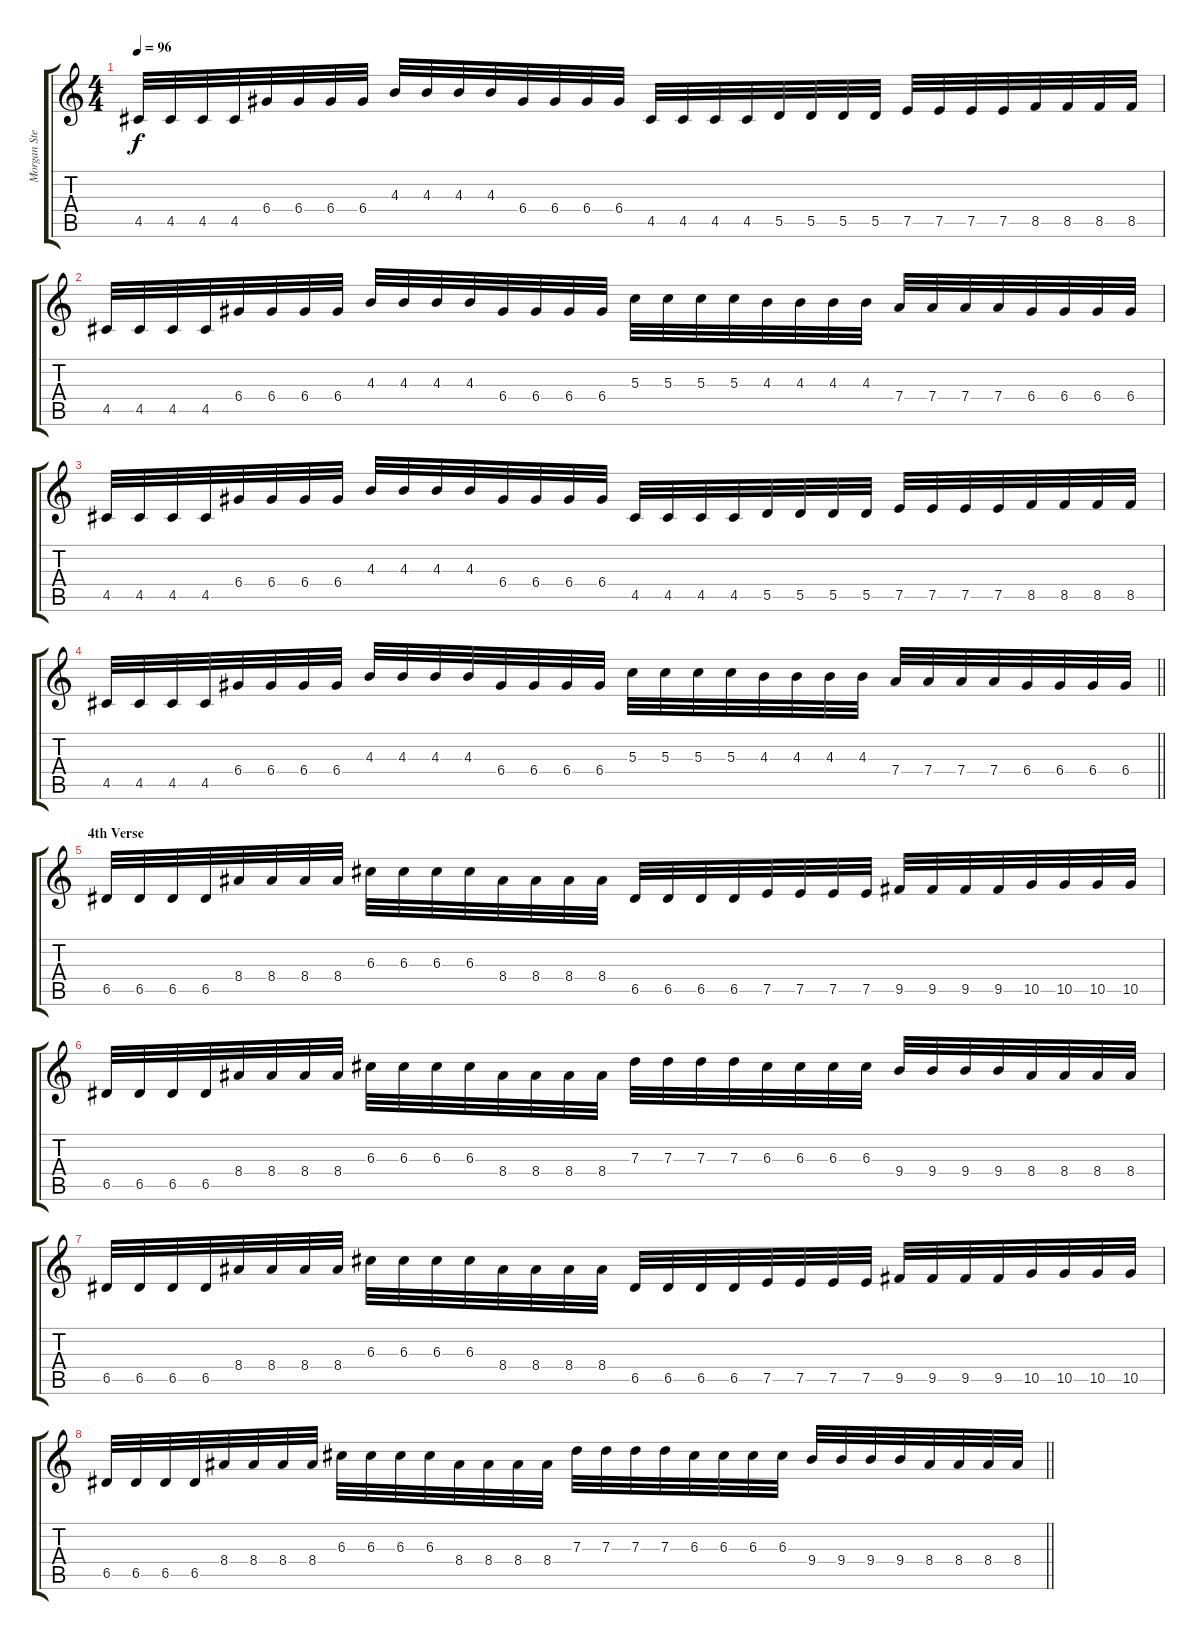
\track ("Morgan Steinmeyer Håkansson" "Morgan Ste") {instrument distortionguitar}
\staff {score tabs}
\tuning (E4 B3 G3 D3 A2 E2) {hide}
\ts (4 4)
\tempo 96
\clef g2
\ks c
4.5.32{dy f} 4.5.32 4.5.32 4.5.32 6.4.32 6.4.32 6.4.32 6.4.32 4.3.32 4.3.32 4.3.32 4.3.32 6.4.32 6.4.32 6.4.32 6.4.32 4.5.32 4.5.32 4.5.32 4.5.32 5.5.32 5.5.32 5.5.32 5.5.32 7.5.32 7.5.32 7.5.32 7.5.32 8.5.32 8.5.32 8.5.32 8.5.32 |
4.5.32 4.5.32 4.5.32 4.5.32 6.4.32 6.4.32 6.4.32 6.4.32 4.3.32 4.3.32 4.3.32 4.3.32 6.4.32 6.4.32 6.4.32 6.4.32 5.3.32 5.3.32 5.3.32 5.3.32 4.3.32 4.3.32 4.3.32 4.3.32 7.4.32 7.4.32 7.4.32 7.4.32 6.4.32 6.4.32 6.4.32 6.4.32 |
4.5.32 4.5.32 4.5.32 4.5.32 6.4.32 6.4.32 6.4.32 6.4.32 4.3.32 4.3.32 4.3.32 4.3.32 6.4.32 6.4.32 6.4.32 6.4.32 4.5.32 4.5.32 4.5.32 4.5.32 5.5.32 5.5.32 5.5.32 5.5.32 7.5.32 7.5.32 7.5.32 7.5.32 8.5.32 8.5.32 8.5.32 8.5.32 |
\barLineRight lightlight
4.5.32 4.5.32 4.5.32 4.5.32 6.4.32 6.4.32 6.4.32 6.4.32 4.3.32 4.3.32 4.3.32 4.3.32 6.4.32 6.4.32 6.4.32 6.4.32 5.3.32 5.3.32 5.3.32 5.3.32 4.3.32 4.3.32 4.3.32 4.3.32 7.4.32 7.4.32 7.4.32 7.4.32 6.4.32 6.4.32 6.4.32 6.4.32 |
\section ("" "4th Verse")
6.5.32 6.5.32 6.5.32 6.5.32 8.4.32 8.4.32 8.4.32 8.4.32 6.3.32 6.3.32 6.3.32 6.3.32 8.4.32 8.4.32 8.4.32 8.4.32 6.5.32 6.5.32 6.5.32 6.5.32 7.5.32 7.5.32 7.5.32 7.5.32 9.5.32 9.5.32 9.5.32 9.5.32 10.5.32 10.5.32 10.5.32 10.5.32 |
6.5.32 6.5.32 6.5.32 6.5.32 8.4.32 8.4.32 8.4.32 8.4.32 6.3.32 6.3.32 6.3.32 6.3.32 8.4.32 8.4.32 8.4.32 8.4.32 7.3.32 7.3.32 7.3.32 7.3.32 6.3.32 6.3.32 6.3.32 6.3.32 9.4.32 9.4.32 9.4.32 9.4.32 8.4.32 8.4.32 8.4.32 8.4.32 |
6.5.32 6.5.32 6.5.32 6.5.32 8.4.32 8.4.32 8.4.32 8.4.32 6.3.32 6.3.32 6.3.32 6.3.32 8.4.32 8.4.32 8.4.32 8.4.32 6.5.32 6.5.32 6.5.32 6.5.32 7.5.32 7.5.32 7.5.32 7.5.32 9.5.32 9.5.32 9.5.32 9.5.32 10.5.32 10.5.32 10.5.32 10.5.32 |
\barLineRight lightlight
6.5.32 6.5.32 6.5.32 6.5.32 8.4.32 8.4.32 8.4.32 8.4.32 6.3.32 6.3.32 6.3.32 6.3.32 8.4.32 8.4.32 8.4.32 8.4.32 7.3.32 7.3.32 7.3.32 7.3.32 6.3.32 6.3.32 6.3.32 6.3.32 9.4.32 9.4.32 9.4.32 9.4.32 8.4.32 8.4.32 8.4.32 8.4.32
